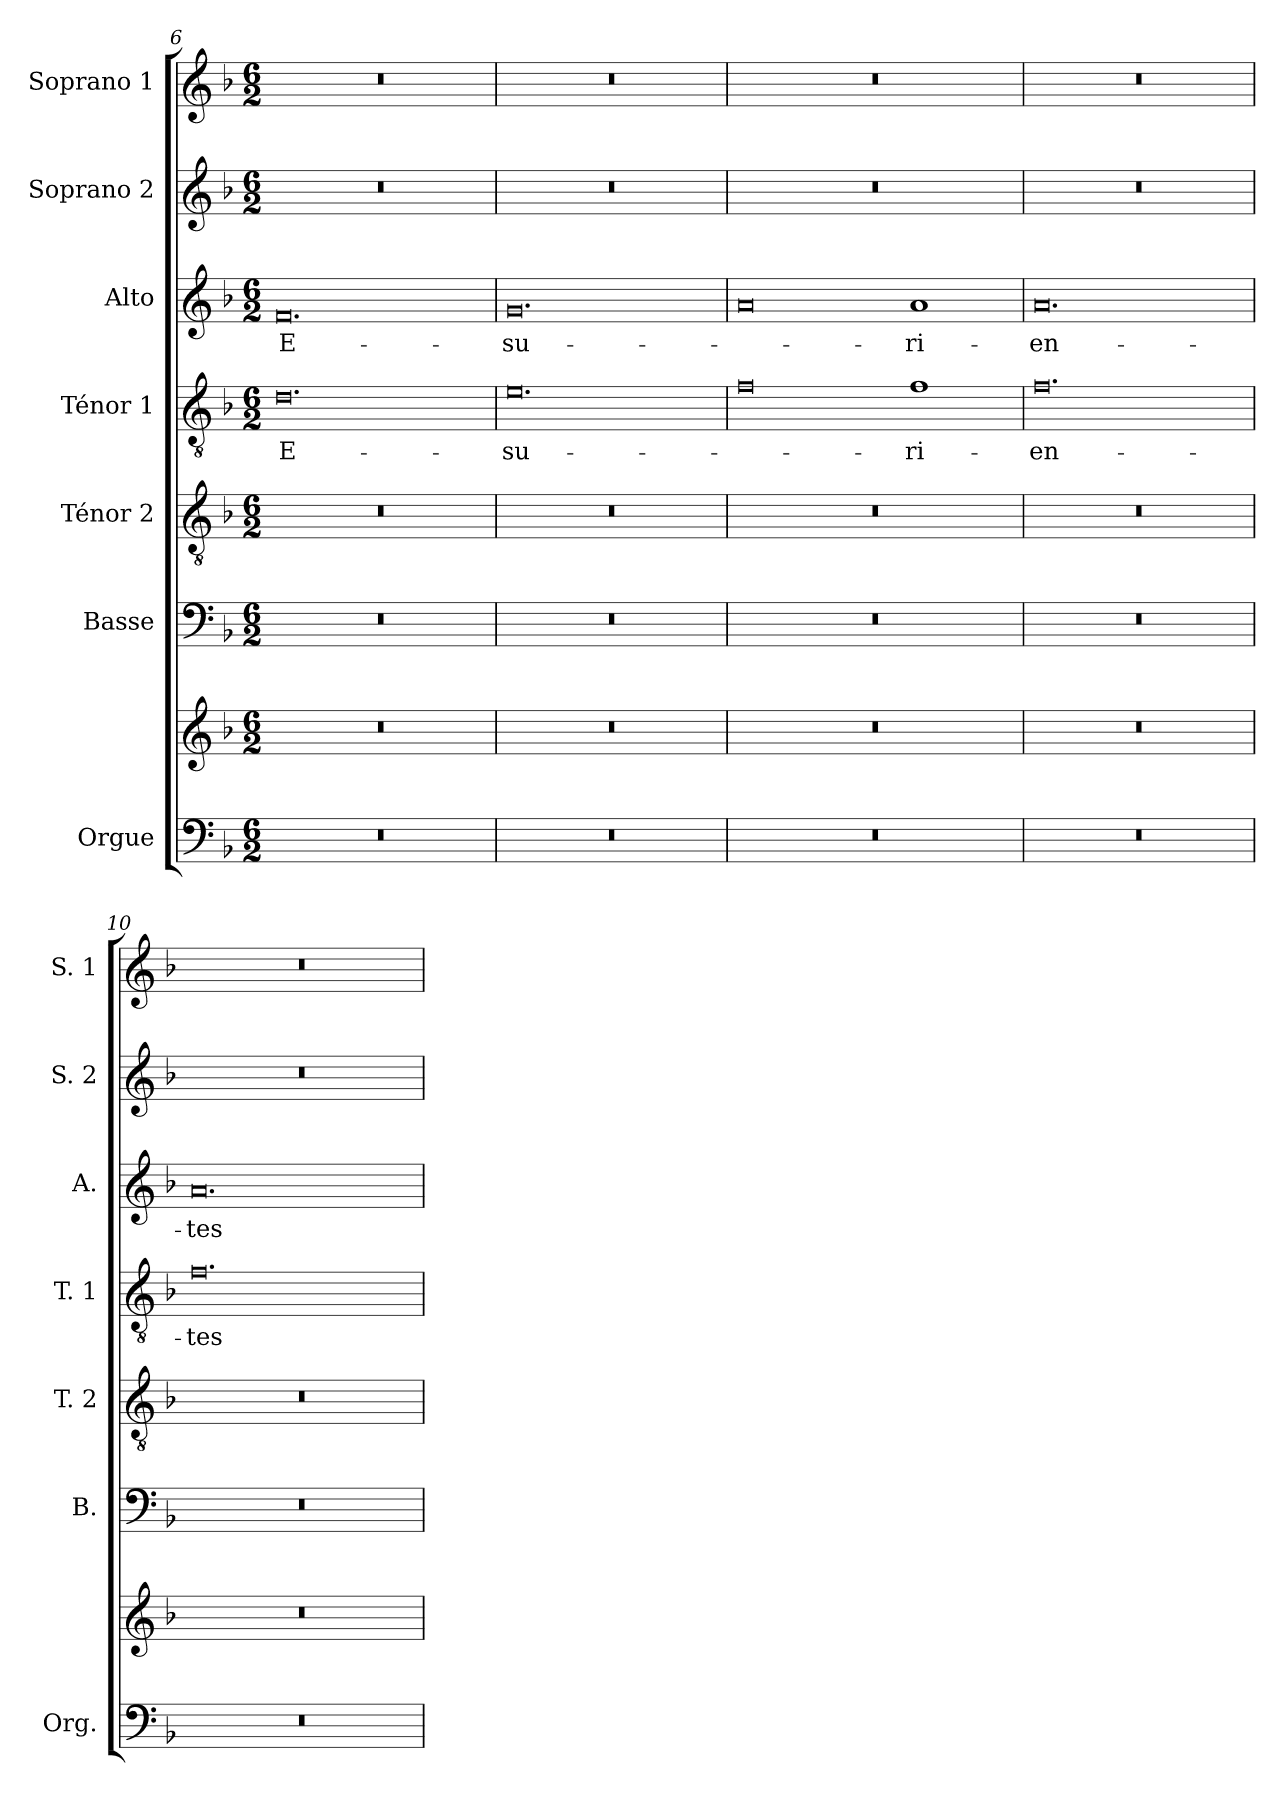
**kern	**kern	**kern	**kern	**kern	**text	**kern	**text	**kern	**kern
*part7	*part7	*part6	*part5	*part4	*part4	*part3	*part3	*part2	*part1
*staff8	*staff7	*staff6	*staff5	*staff4	*staff4	*staff3	*staff3	*staff2	*staff1
*I"Orgue	*	*I"Basse	*I"Ténor 2	*I"Ténor 1	*	*I"Alto	*	*I"Soprano 2	*I"Soprano 1
*I'Org.	*	*I'B.	*I'T. 2	*I'T. 1	*	*I'A.	*	*I'S. 2	*I'S. 1
*clefF4	*clefG2	*clefF4	*clefGv2	*clefGv2	*	*clefG2	*	*clefG2	*clefG2
*k[b-]	*k[b-]	*k[b-]	*k[b-]	*k[b-]	*	*k[b-]	*	*k[b-]	*k[b-]
*M6/2	*M6/2	*M6/2	*M6/2	*M6/2	*	*M6/2	*	*M6/2	*M6/2
=6	=6	=6	=6	=6	=6	=6	=6	=6	=6
!	!	!	!	!	!LO:LY:b	!	!LO:LY:b	!	!
0.r	0.r	0.r	0.r	0.d	E-	0.f	E-	0.r	0.r
=7	=7	=7	=7	=7	=7	=7	=7	=7	=7
!	!	!	!	!	!LO:LY:b	!	!LO:LY:b	!	!
0.r	0.r	0.r	0.r	0.e	-su-	0.g	-su-	0.r	0.r
=8	=8	=8	=8	=8	=8	=8	=8	=8	=8
0.r	0.r	0.r	0.r	0f	.	0a	.	0.r	0.r
!	!	!	!	!	!LO:LY:b	!	!LO:LY:b	!	!
.	.	.	.	1f	-ri-	1a	-ri-	.	.
=9	=9	=9	=9	=9	=9	=9	=9	=9	=9
!	!	!	!	!	!LO:LY:b	!	!LO:LY:b	!	!
0.r	0.r	0.r	0.r	0.f	-en-	0.a	-en-	0.r	0.r
=10	=10	=10	=10	=10	=10	=10	=10	=10	=10
!	!	!	!	!	!LO:LY:b	!	!LO:LY:b	!	!
0.r	0.r	0.r	0.r	0.f	-tes	0.a	-tes	0.r	0.r
=	=	=	=	=	=	=	=	=	=
*-	*-	*-	*-	*-	*-	*-	*-	*-	*-
